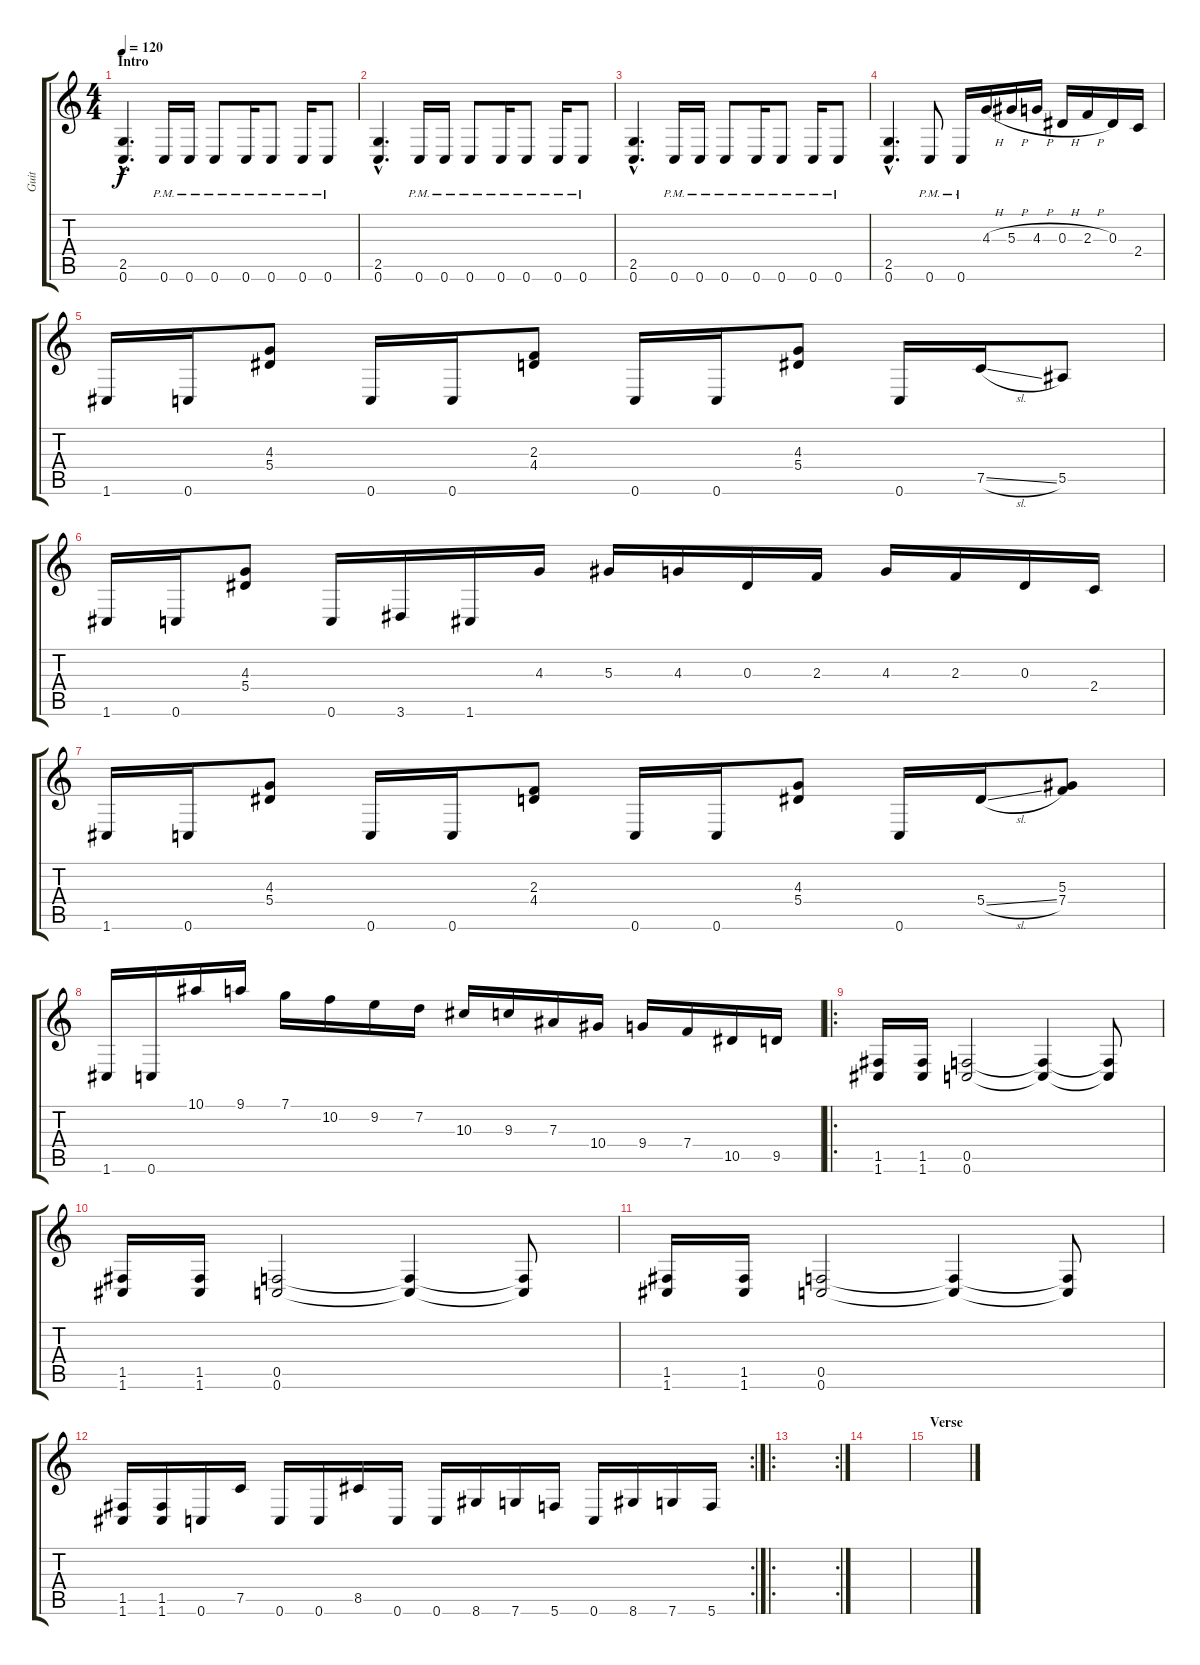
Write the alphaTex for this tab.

\track ("Guit" "Guit") {instrument distortionguitar}
\staff {score tabs}
\tuning (C4 G3 Eb3 Bb2 F2 C2) {hide}
\ts (4 4)
\section ("" "Intro")
\tempo 120
\clef g2
\ks c
(2.5{hac} 0.6).4{d dy f instrument distortionguitar} 0.6{pm}.16 0.6{pm}.16 0.6{pm}.8 0.6{pm}.16 0.6{pm}.8 0.6{pm}.16 0.6{pm}.8 |
(2.5{hac} 0.6).4{d} 0.6{pm}.16 0.6{pm}.16 0.6{pm}.8 0.6{pm}.16 0.6{pm}.8 0.6{pm}.16 0.6{pm}.8 |
(2.5{hac} 0.6).4{d} 0.6{pm}.16 0.6{pm}.16 0.6{pm}.8 0.6{pm}.16 0.6{pm}.8 0.6{pm}.16 0.6{pm}.8 |
(2.5{hac} 0.6).4{d} 0.6{pm}.8 0.6{pm}.16 4.3{h}.16 5.3{h}.16 4.3{h}.16 0.3{h}.16 2.3{h}.16 0.3.16 2.4.16 |
1.6.16 0.6.16 (4.3 5.4).8 0.6.16 0.6.16 (2.3 4.4).8 0.6.16 0.6.16 (4.3 5.4).8 0.6.16 7.5{sl}.16 5.5.8 |
1.6.16 0.6.16 (4.3 5.4).8 0.6.16 3.6.16 1.6.16 4.3.16 5.3.16 4.3.16 0.3.16 2.3.16 4.3.16 2.3.16 0.3.16 2.4.16 |
1.6.16 0.6.16 (4.3 5.4).8 0.6.16 0.6.16 (2.3 4.4).8 0.6.16 0.6.16 (4.3 5.4).8 0.6.16 5.4{sl}.16 (5.3 7.4).8 |
1.6.16 0.6.16 10.1.16 9.1.16 7.1.16 10.2.16 9.2.16 7.2.16 10.3.16 9.3.16 7.3.16 10.4.16 9.4.16 7.4.16 10.5.16 9.5.16 |
\ro
(1.5 1.6).16 (1.5 1.6).16 (0.5 0.6).2 (0.5{t} 0.6{t}).4 (0.5{t} 0.6{t}).8 |
(1.5 1.6).16 (1.5 1.6).16 (0.5 0.6).2 (0.5{t} 0.6{t}).4 (0.5{t} 0.6{t}).8 |
(1.5 1.6).16 (1.5 1.6).16 (0.5 0.6).2 (0.5{t} 0.6{t}).4 (0.5{t} 0.6{t}).8 |
\rc 2
(1.5 1.6).16 (1.5 1.6).16 0.6.16 7.5.16 0.6.16 0.6.16 8.5.16 0.6.16 0.6.16 8.6.16 7.6.16 5.6.16 0.6.16 8.6.16 7.6.16 5.6.16 |
\ro
\rc 2
|
|
\section ("" "Verse")
